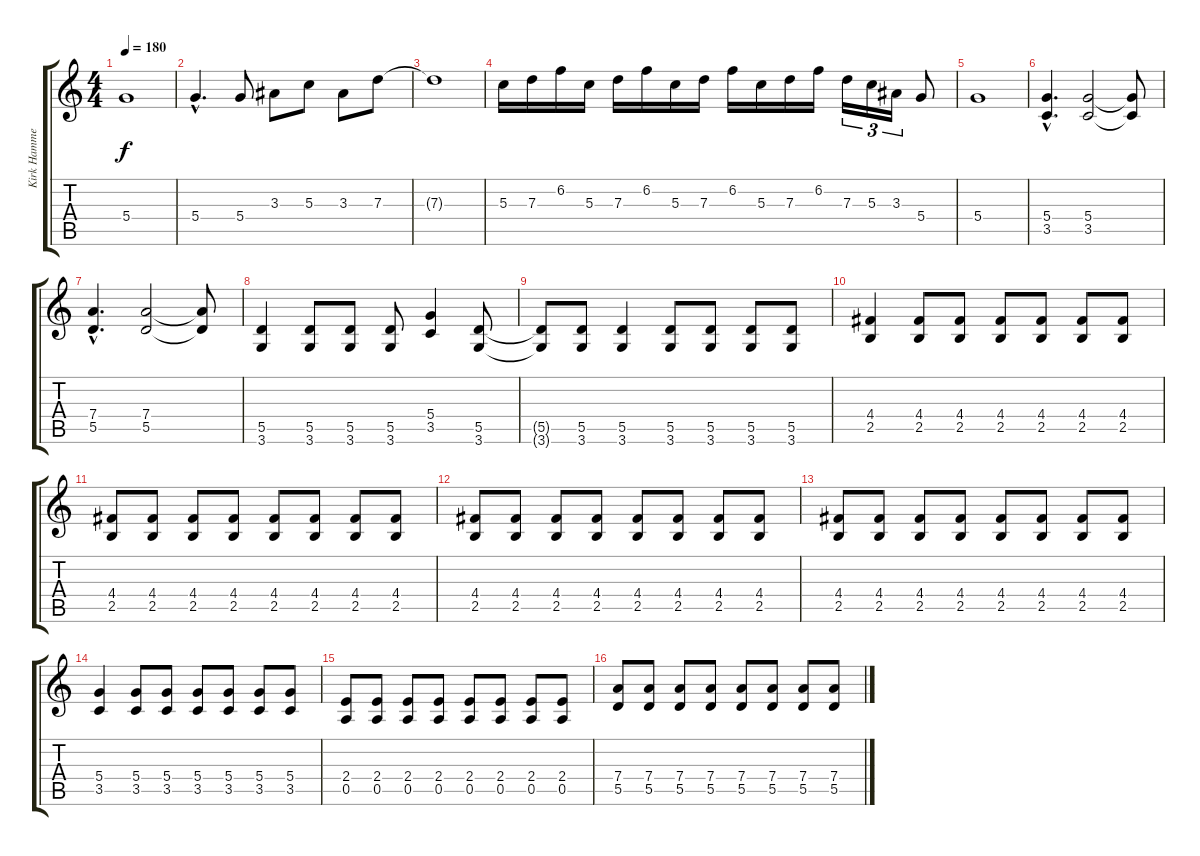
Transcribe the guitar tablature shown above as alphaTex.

\track ("Kirk Hammettson" "Kirk Hamme") {instrument distortionguitar}
\staff {score tabs}
\tuning (E4 B3 G3 D3 A2 E2) {hide}
\ts (4 4)
\tempo 180
\clef g2
\ks c
5.4.1{dy f} |
5.4{hac}.4{d} 5.4.8 3.3.8 5.3.8 3.3.8 7.3.8 |
7.3{t}.1 |
5.3.16 7.3.16 6.2.16 5.3.16 7.3.16 6.2.16 5.3.16 7.3.16 6.2.16 5.3.16 7.3.16 6.2.16 7.3.16{tu (3 2)} 5.3.16{tu (3 2)} 3.3.16{tu (3 2)} 5.4.8 |
5.4.1 |
(5.4{hac} 3.5{hac}).4{d} (5.4 3.5).2 (5.4{t} 3.5{t}).8 |
(7.4{hac} 5.5{hac}).4{d} (7.4 5.5).2 (7.4{t} 5.5{t}).8 |
(5.5 3.6).4 (5.5 3.6).8 (5.5 3.6).8 (5.5 3.6).8 (5.4 3.5).4 (5.5 3.6).8 |
(5.5{t} 3.6{t}).8 (5.5 3.6).8 (5.5 3.6).4 (5.5 3.6).8 (5.5 3.6).8 (5.5 3.6).8 (5.5 3.6).8 |
(4.4 2.5).4 (4.4 2.5).8 (4.4 2.5).8 (4.4 2.5).8 (4.4 2.5).8 (4.4 2.5).8 (4.4 2.5).8 |
(4.4 2.5).8 (4.4 2.5).8 (4.4 2.5).8 (4.4 2.5).8 (4.4 2.5).8 (4.4 2.5).8 (4.4 2.5).8 (4.4 2.5).8 |
(4.4 2.5).8 (4.4 2.5).8 (4.4 2.5).8 (4.4 2.5).8 (4.4 2.5).8 (4.4 2.5).8 (4.4 2.5).8 (4.4 2.5).8 |
(4.4 2.5).8 (4.4 2.5).8 (4.4 2.5).8 (4.4 2.5).8 (4.4 2.5).8 (4.4 2.5).8 (4.4 2.5).8 (4.4 2.5).8 |
(5.4 3.5).4 (5.4 3.5).8 (5.4 3.5).8 (5.4 3.5).8 (5.4 3.5).8 (5.4 3.5).8 (5.4 3.5).8 |
(2.4 0.5).8 (2.4 0.5).8 (2.4 0.5).8 (2.4 0.5).8 (2.4 0.5).8 (2.4 0.5).8 (2.4 0.5).8 (2.4 0.5).8 |
(7.4 5.5).8 (7.4 5.5).8 (7.4 5.5).8 (7.4 5.5).8 (7.4 5.5).8 (7.4 5.5).8 (7.4 5.5).8 (7.4 5.5).8
